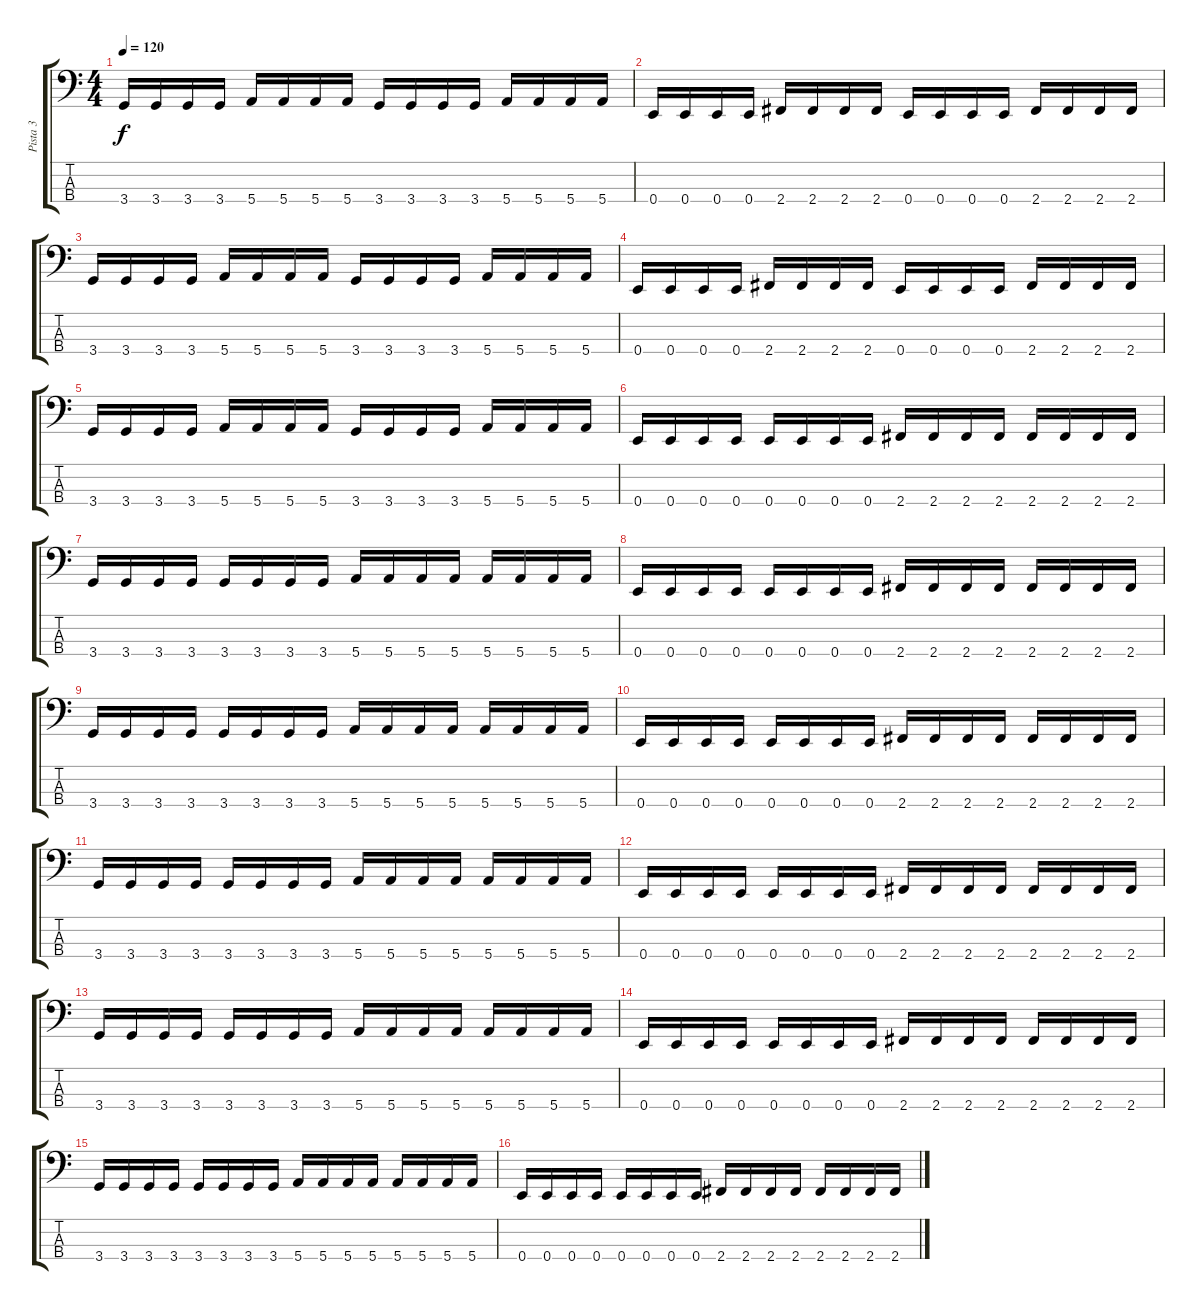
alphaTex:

\track ("Pista 3" "Pista 3") {instrument electricbassfinger}
\staff {score tabs}
\tuning (G2 D2 A1 E1) {hide}
\ts (4 4)
\tempo 120
\clef f4
\ks c
3.4.16{dy f} 3.4.16 3.4.16 3.4.16 5.4.16 5.4.16 5.4.16 5.4.16 3.4.16 3.4.16 3.4.16 3.4.16 5.4.16 5.4.16 5.4.16 5.4.16 |
0.4.16 0.4.16 0.4.16 0.4.16 2.4.16 2.4.16 2.4.16 2.4.16 0.4.16 0.4.16 0.4.16 0.4.16 2.4.16 2.4.16 2.4.16 2.4.16 |
3.4.16 3.4.16 3.4.16 3.4.16 5.4.16 5.4.16 5.4.16 5.4.16 3.4.16 3.4.16 3.4.16 3.4.16 5.4.16 5.4.16 5.4.16 5.4.16 |
0.4.16 0.4.16 0.4.16 0.4.16 2.4.16 2.4.16 2.4.16 2.4.16 0.4.16 0.4.16 0.4.16 0.4.16 2.4.16 2.4.16 2.4.16 2.4.16 |
3.4.16 3.4.16 3.4.16 3.4.16 5.4.16 5.4.16 5.4.16 5.4.16 3.4.16 3.4.16 3.4.16 3.4.16 5.4.16 5.4.16 5.4.16 5.4.16 |
0.4.16 0.4.16 0.4.16 0.4.16 0.4.16 0.4.16 0.4.16 0.4.16 2.4.16 2.4.16 2.4.16 2.4.16 2.4.16 2.4.16 2.4.16 2.4.16 |
3.4.16 3.4.16 3.4.16 3.4.16 3.4.16 3.4.16 3.4.16 3.4.16 5.4.16 5.4.16 5.4.16 5.4.16 5.4.16 5.4.16 5.4.16 5.4.16 |
0.4.16 0.4.16 0.4.16 0.4.16 0.4.16 0.4.16 0.4.16 0.4.16 2.4.16 2.4.16 2.4.16 2.4.16 2.4.16 2.4.16 2.4.16 2.4.16 |
3.4.16 3.4.16 3.4.16 3.4.16 3.4.16 3.4.16 3.4.16 3.4.16 5.4.16 5.4.16 5.4.16 5.4.16 5.4.16 5.4.16 5.4.16 5.4.16 |
0.4.16 0.4.16 0.4.16 0.4.16 0.4.16 0.4.16 0.4.16 0.4.16 2.4.16 2.4.16 2.4.16 2.4.16 2.4.16 2.4.16 2.4.16 2.4.16 |
3.4.16 3.4.16 3.4.16 3.4.16 3.4.16 3.4.16 3.4.16 3.4.16 5.4.16 5.4.16 5.4.16 5.4.16 5.4.16 5.4.16 5.4.16 5.4.16 |
0.4.16 0.4.16 0.4.16 0.4.16 0.4.16 0.4.16 0.4.16 0.4.16 2.4.16 2.4.16 2.4.16 2.4.16 2.4.16 2.4.16 2.4.16 2.4.16 |
3.4.16 3.4.16 3.4.16 3.4.16 3.4.16 3.4.16 3.4.16 3.4.16 5.4.16 5.4.16 5.4.16 5.4.16 5.4.16 5.4.16 5.4.16 5.4.16 |
0.4.16 0.4.16 0.4.16 0.4.16 0.4.16 0.4.16 0.4.16 0.4.16 2.4.16 2.4.16 2.4.16 2.4.16 2.4.16 2.4.16 2.4.16 2.4.16 |
3.4.16 3.4.16 3.4.16 3.4.16 3.4.16 3.4.16 3.4.16 3.4.16 5.4.16 5.4.16 5.4.16 5.4.16 5.4.16 5.4.16 5.4.16 5.4.16 |
0.4.16 0.4.16 0.4.16 0.4.16 0.4.16 0.4.16 0.4.16 0.4.16 2.4.16 2.4.16 2.4.16 2.4.16 2.4.16 2.4.16 2.4.16 2.4.16
